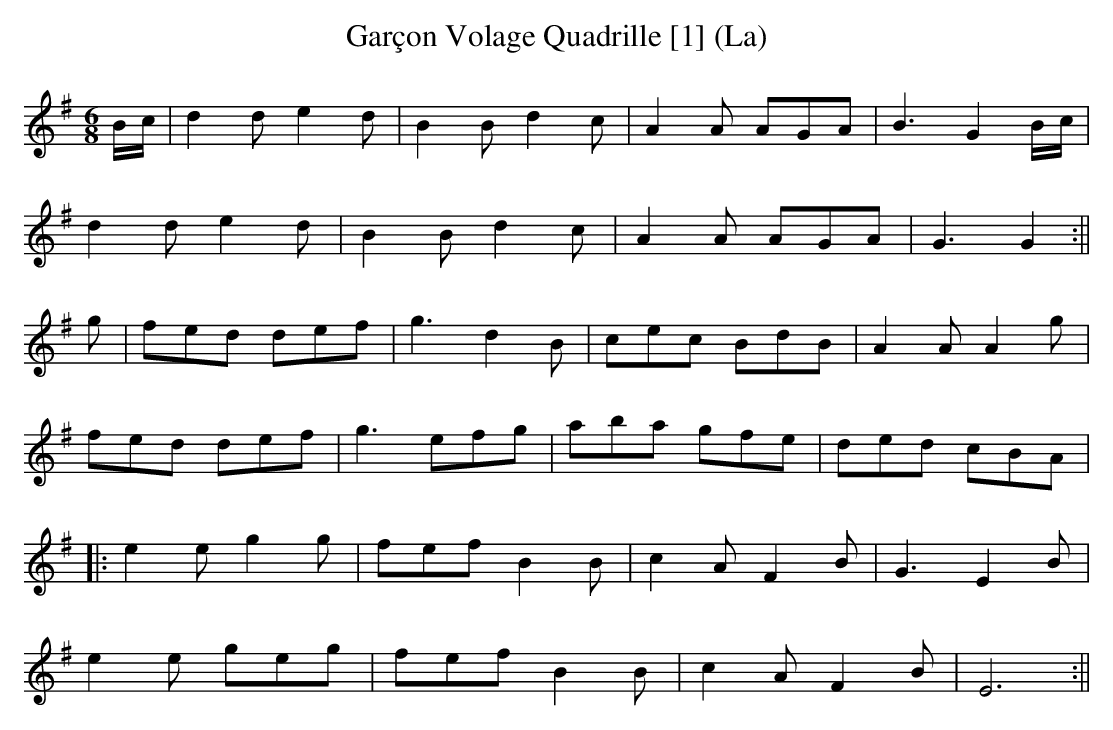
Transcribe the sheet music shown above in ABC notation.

X:1
T:Garçon Volage Quadrille [1] (La)
M:6/8
L:1/8
K:G
B/c/|d2d e2d|B2B d2c|A2A AGA|B3 G2B/c/|
d2d e2d|B2B d2c|A2A AGA|G3 G2:||
g|fed def|g3 d2B|cec BdB|A2A A2g|
fed def|g3 efg|aba gfe|ded cBA|
|:e2e g2g|fef B2B|c2A F2B|G3 E2B|
e2e geg|fef B2B|c2A F2B|E6:||
